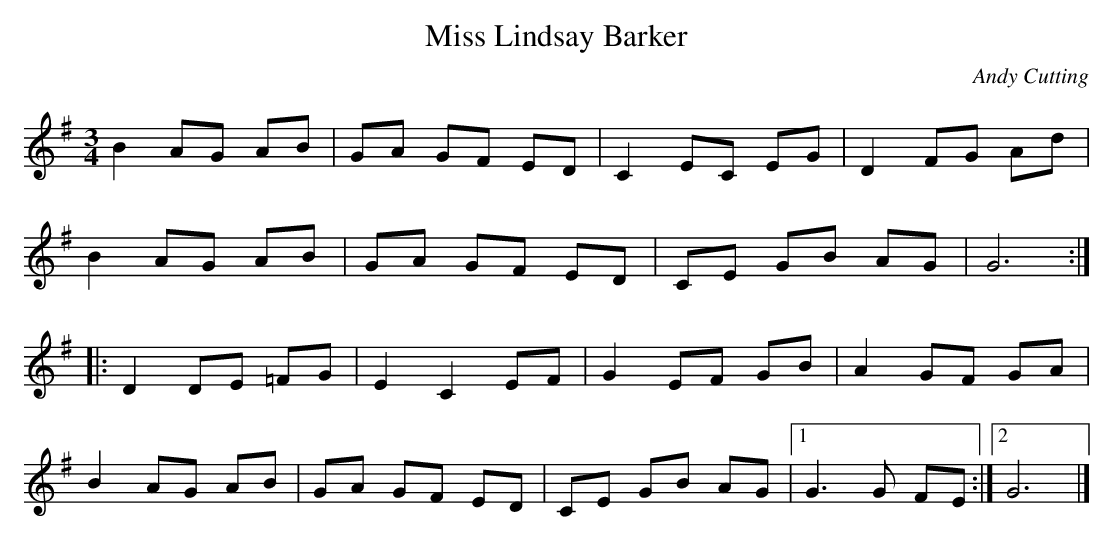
X:1
T:Miss Lindsay Barker
C:Andy Cutting
M:3/4
L:1/8
K:G
B2 AG AB | GA GF ED | C2 EC EG | D2 FG Ad |
B2 AG AB | GA GF ED | CE GB AG | G6 :|
|: D2 DE =FG | E2 C2 EF | G2 EF GB | A2 GF GA |
B2 AG AB | GA GF ED | CE GB AG |1G3 G FE :|2 G6 |]
